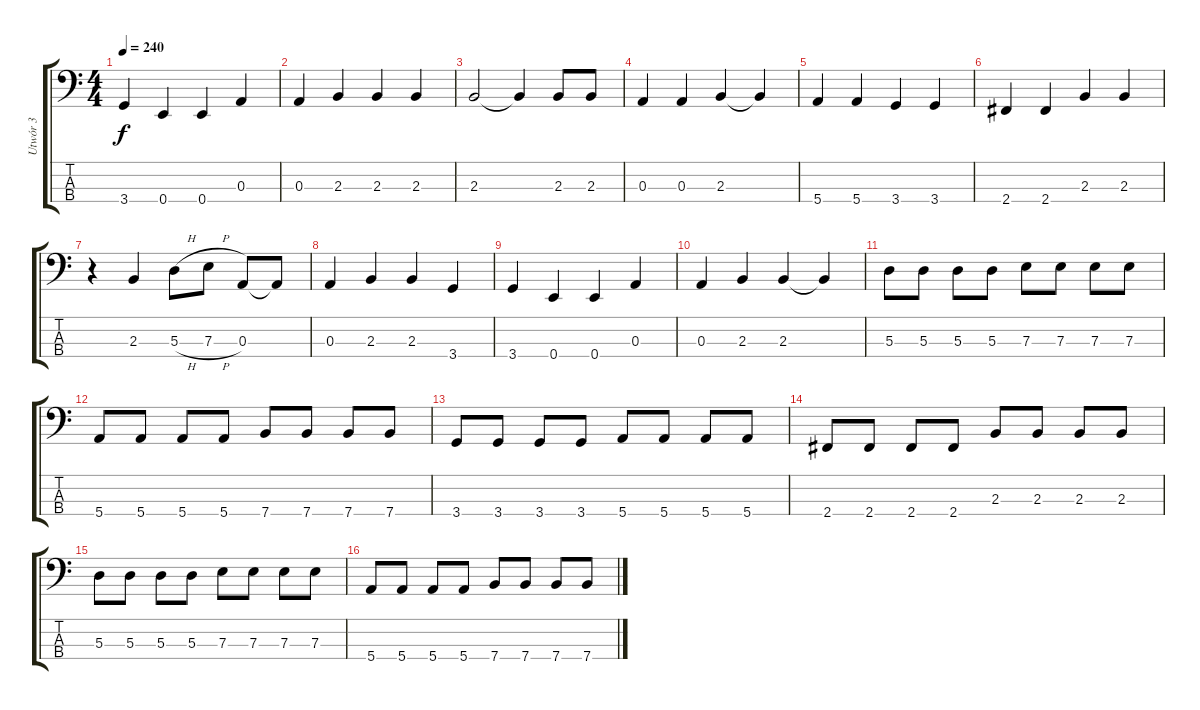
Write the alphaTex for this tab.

\track ("Utwór 3" "Utwór 3") {instrument electricbassfinger}
\staff {score tabs}
\tuning (G2 D2 A1 E1) {hide}
\ts (4 4)
\tempo 240
\clef f4
\ks c
3.4.4{dy f} 0.4.4 0.4.4 0.3.4 |
0.3.4 2.3.4 2.3.4 2.3.4 |
2.3.2 2.3{t}.4 2.3.8 2.3.8 |
0.3.4 0.3.4 2.3.4 2.3{t}.4 |
5.4.4 5.4.4 3.4.4 3.4.4 |
2.4.4 2.4.4 2.3.4 2.3.4 |
r.4 2.3.4 5.3{h}.8 7.3{h}.8 0.3.8 0.3{t}.8 |
0.3.4 2.3.4 2.3.4 3.4.4 |
3.4.4 0.4.4 0.4.4 0.3.4 |
0.3.4 2.3.4 2.3.4 2.3{t}.4 |
5.3.8 5.3.8 5.3.8 5.3.8 7.3.8 7.3.8 7.3.8 7.3.8 |
5.4.8 5.4.8 5.4.8 5.4.8 7.4.8 7.4.8 7.4.8 7.4.8 |
3.4.8 3.4.8 3.4.8 3.4.8 5.4.8 5.4.8 5.4.8 5.4.8 |
2.4.8 2.4.8 2.4.8 2.4.8 2.3.8 2.3.8 2.3.8 2.3.8 |
5.3.8 5.3.8 5.3.8 5.3.8 7.3.8 7.3.8 7.3.8 7.3.8 |
5.4.8 5.4.8 5.4.8 5.4.8 7.4.8 7.4.8 7.4.8 7.4.8
